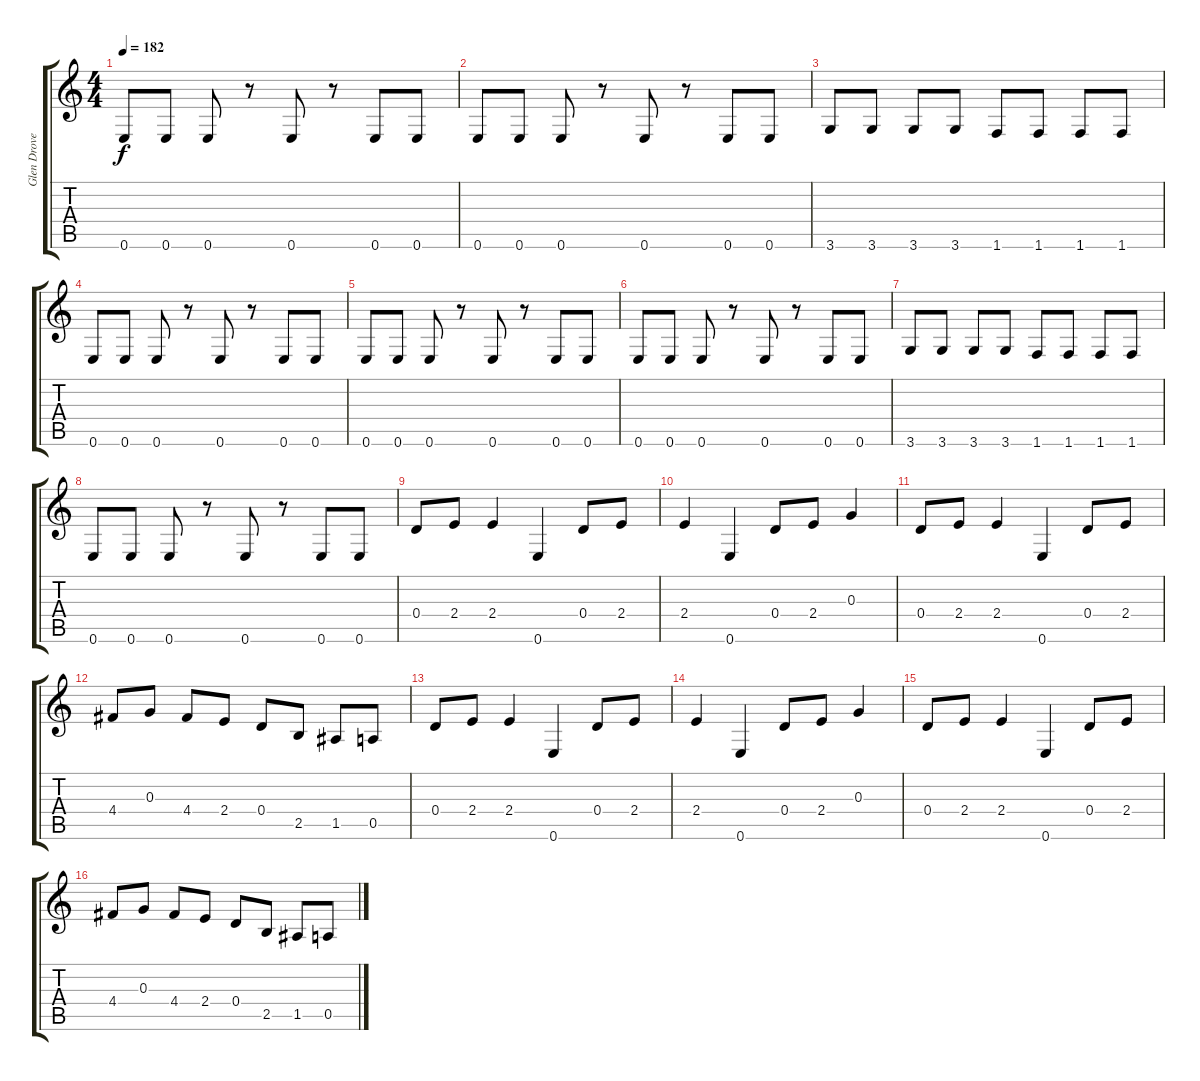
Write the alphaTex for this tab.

\track ("Glen Drover" "Glen Drove") {instrument distortionguitar}
\staff {score tabs}
\tuning (E4 B3 G3 D3 A2 E2) {hide}
\ts (4 4)
\tempo 182
\clef g2
\ks c
0.6.8{dy f} 0.6.8 0.6.8 r.8 0.6.8 r.8 0.6.8 0.6.8 |
0.6.8 0.6.8 0.6.8 r.8 0.6.8 r.8 0.6.8 0.6.8 |
3.6.8 3.6.8 3.6.8 3.6.8 1.6.8 1.6.8 1.6.8 1.6.8 |
0.6.8 0.6.8 0.6.8 r.8 0.6.8 r.8 0.6.8 0.6.8 |
0.6.8 0.6.8 0.6.8 r.8 0.6.8 r.8 0.6.8 0.6.8 |
0.6.8 0.6.8 0.6.8 r.8 0.6.8 r.8 0.6.8 0.6.8 |
3.6.8 3.6.8 3.6.8 3.6.8 1.6.8 1.6.8 1.6.8 1.6.8 |
0.6.8 0.6.8 0.6.8 r.8 0.6.8 r.8 0.6.8 0.6.8 |
0.4.8 2.4.8 2.4.4 0.6.4 0.4.8 2.4.8 |
2.4.4 0.6.4 0.4.8 2.4.8 0.3.4 |
0.4.8 2.4.8 2.4.4 0.6.4 0.4.8 2.4.8 |
4.4.8 0.3.8 4.4.8 2.4.8 0.4.8 2.5.8 1.5.8 0.5.8 |
0.4.8 2.4.8 2.4.4 0.6.4 0.4.8 2.4.8 |
2.4.4 0.6.4 0.4.8 2.4.8 0.3.4 |
0.4.8 2.4.8 2.4.4 0.6.4 0.4.8 2.4.8 |
4.4.8 0.3.8 4.4.8 2.4.8 0.4.8 2.5.8 1.5.8 0.5.8
